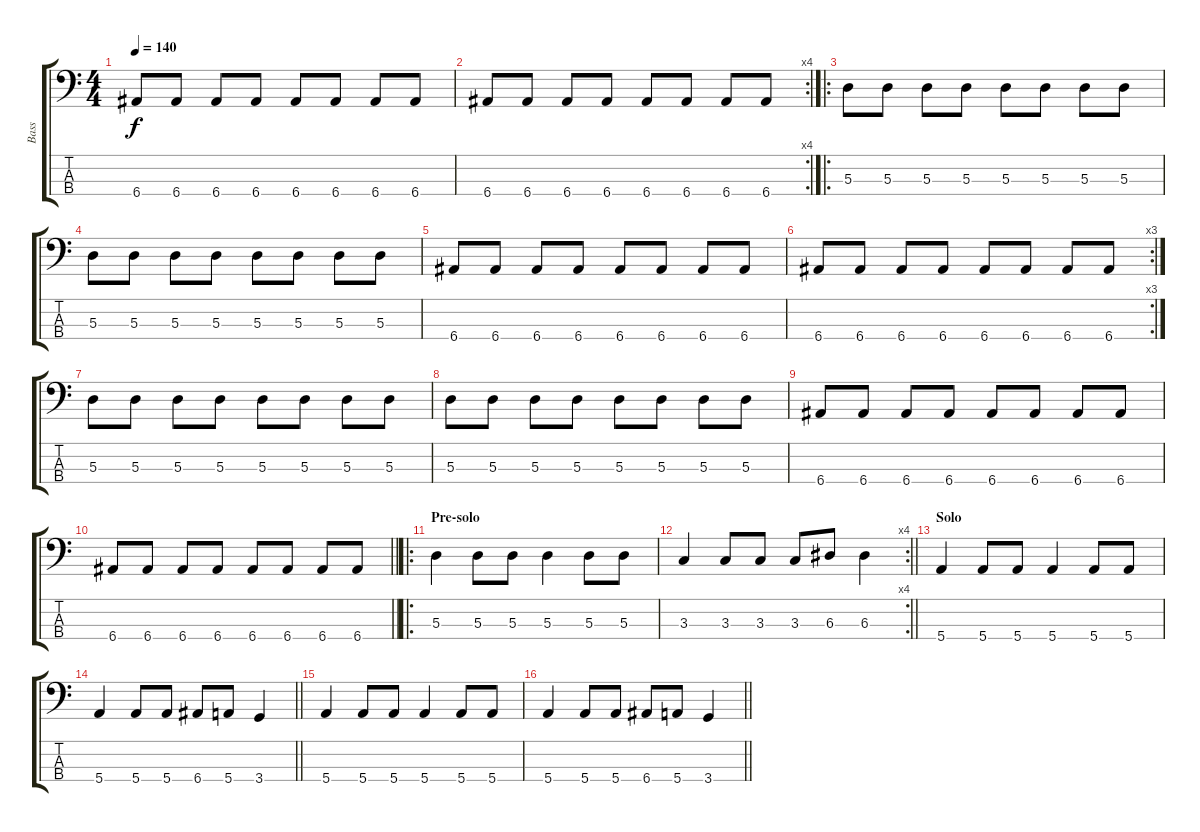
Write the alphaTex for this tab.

\track ("Bass" "Bass") {instrument electricbassfinger}
\staff {score tabs}
\tuning (G2 D2 A1 E1) {hide}
\ts (4 4)
\tempo 140
\clef f4
\ks c
6.4.8{dy f} 6.4.8 6.4.8 6.4.8 6.4.8 6.4.8 6.4.8 6.4.8 |
\rc 4
6.4.8 6.4.8 6.4.8 6.4.8 6.4.8 6.4.8 6.4.8 6.4.8 |
\ro
5.3.8 5.3.8 5.3.8 5.3.8 5.3.8 5.3.8 5.3.8 5.3.8 |
5.3.8 5.3.8 5.3.8 5.3.8 5.3.8 5.3.8 5.3.8 5.3.8 |
6.4.8 6.4.8 6.4.8 6.4.8 6.4.8 6.4.8 6.4.8 6.4.8 |
\rc 3
6.4.8 6.4.8 6.4.8 6.4.8 6.4.8 6.4.8 6.4.8 6.4.8 |
5.3.8 5.3.8 5.3.8 5.3.8 5.3.8 5.3.8 5.3.8 5.3.8 |
5.3.8 5.3.8 5.3.8 5.3.8 5.3.8 5.3.8 5.3.8 5.3.8 |
6.4.8 6.4.8 6.4.8 6.4.8 6.4.8 6.4.8 6.4.8 6.4.8 |
\barLineRight lightlight
6.4.8 6.4.8 6.4.8 6.4.8 6.4.8 6.4.8 6.4.8 6.4.8 |
\ro
\section ("" "Pre-solo")
5.3.4 5.3.8 5.3.8 5.3.4 5.3.8 5.3.8 |
\rc 4
\barLineRight lightlight
3.3.4 3.3.8 3.3.8 3.3.8 6.3.8 6.3.4 |
\section ("" "Solo")
5.4.4 5.4.8 5.4.8 5.4.4 5.4.8 5.4.8 |
\barLineRight lightlight
5.4.4 5.4.8 5.4.8 6.4.8 5.4.8 3.4.4 |
5.4.4 5.4.8 5.4.8 5.4.4 5.4.8 5.4.8 |
\barLineRight lightlight
5.4.4 5.4.8 5.4.8 6.4.8 5.4.8 3.4.4
